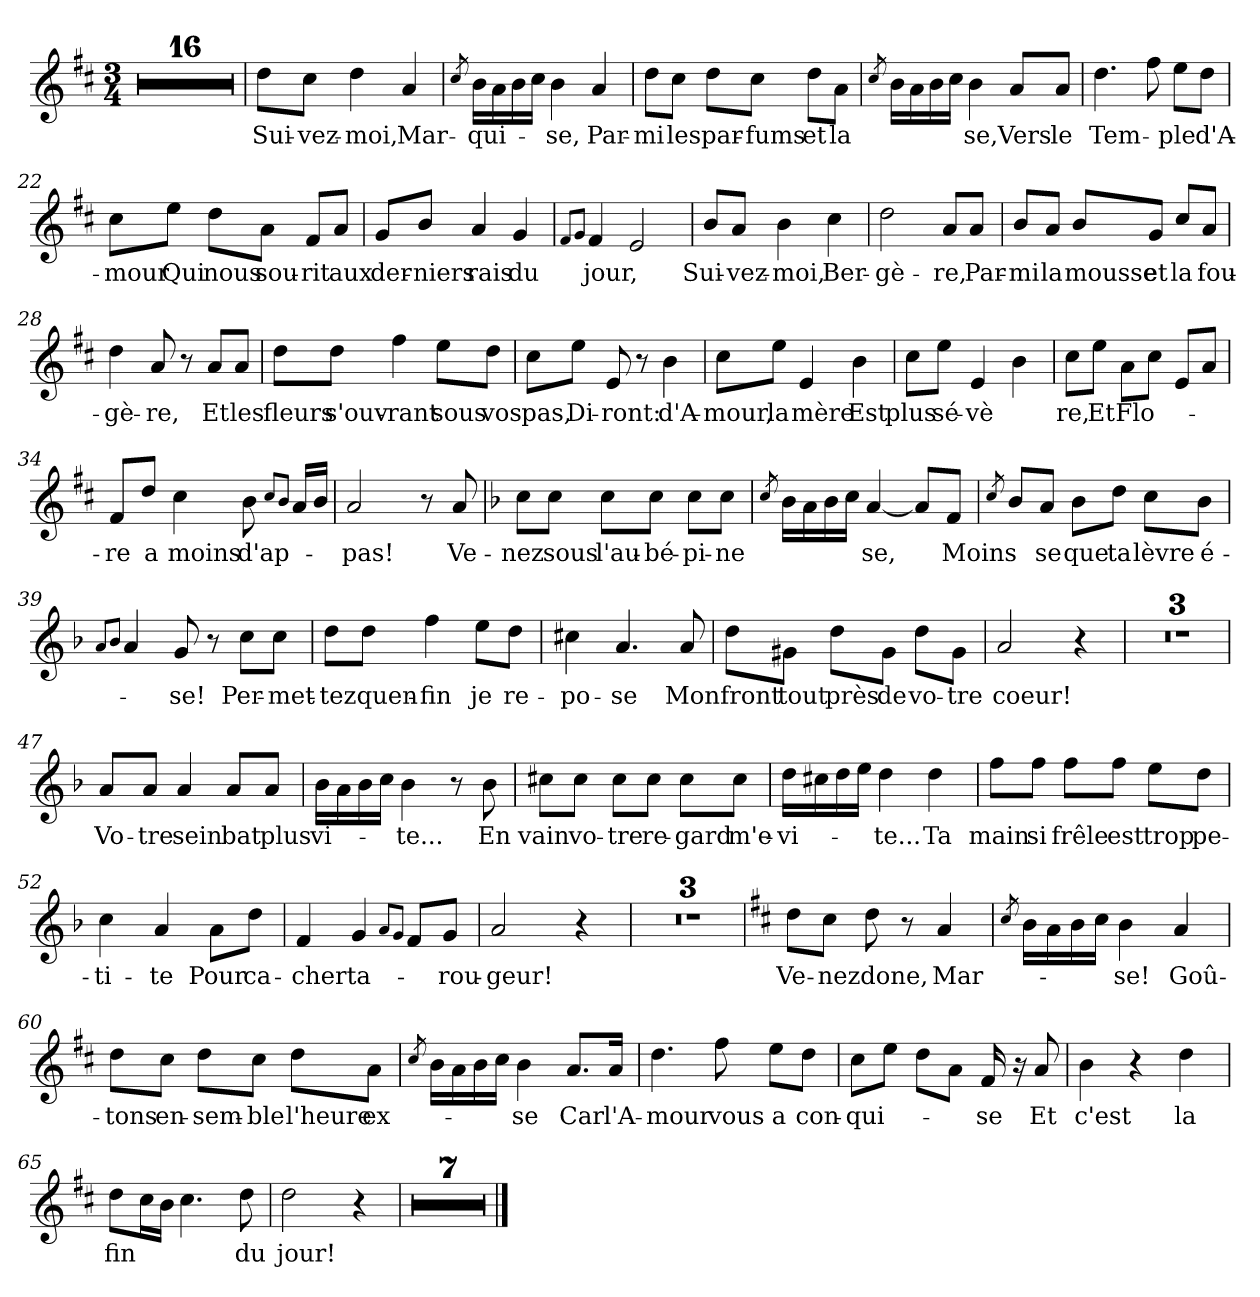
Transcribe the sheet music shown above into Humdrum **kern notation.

**kern	**text
*part1	*part1
*staff1	*staff1
*clefG2	*
*k[f#c#]	*
*M3/4	*
=1	=1
2.r	.
=2	=2
2.r	.
=3	=3
2.r	.
=4	=4
2.r	.
=5	=5
2.r	.
=6	=6
2.r	.
=7	=7
2.r	.
=8	=8
2.r	.
=9	=9
2.r	.
=10	=10
2.r	.
=11	=11
2.r	.
=12	=12
2.r	.
=13	=13
2.r	.
=14	=14
2.r	.
=15	=15
2.r	.
=16	=16
2.r	.
=17	=17
!	!LO:LY:b
8dd\L	Sui-
!	!LO:LY:b
8cc#\J	-vez-
!	!LO:LY:b
4dd\	-moi,
!	!LO:LY:b
4a/	Mar-
!!LO:LB:g=z
=18	=18
8qcc#/	.
!	!LO:LY:b
16b\LL	-qui-
16a\	.
16b\	.
16cc#\JJ	.
!	!LO:LY:b
4b\	-se,
!	!LO:LY:b
4a/	Par-
=19	=19
!	!LO:LY:b
8dd\L	-mi
!	!LO:LY:b
8cc#\J	les
!	!LO:LY:b
8dd\L	par-
!	!LO:LY:b
8cc#\J	-fums
!	!LO:LY:b
8dd\L	et
!	!LO:LY:b
8a\J	la
=20	=20
8qcc#/	.
16b\LL	.
16a\	.
16b\	.
16cc#\JJ	.
!	!LO:LY:b
4b\	-se,
!	!LO:LY:b
8a/L	Vers
!	!LO:LY:b
8a/J	le
=21	=21
!	!LO:LY:b
4.dd\	Tem-
8ff#\	.
!	!LO:LY:b
8ee\L	-ple
!	!LO:LY:b
8dd\J	d'A-
=22	=22
!	!LO:LY:b
8cc#\L	-mour
!	!LO:LY:b
8ee\J	Qui
!	!LO:LY:b
8dd\L	nous
!	!LO:LY:b
8a\J	sou-
!	!LO:LY:b
8f#/L	-rit
!	!LO:LY:b
8a/J	aux
!!LO:LB:g=z
=23	=23
!	!LO:LY:b
8g/L	der-
!	!LO:LY:b
8b/J	-niers
!	!LO:LY:b
4a/	rais
!	!LO:LY:b
4g/	du
=24	=24
8qf#/L	.
8qg/J	.
!	!LO:LY:b
4f#/	jour,
2e/	.
=25	=25
!	!LO:LY:b
8b/L	Sui-
!	!LO:LY:b
8a/J	-vez-
!	!LO:LY:b
4b\	-moi,
!	!LO:LY:b
4cc#\	Ber-
=26	=26
!	!LO:LY:b
2dd\	-gè-
!	!LO:LY:b
8a/L	-re,
!	!LO:LY:b
8a/J	Par-
=27	=27
!	!LO:LY:b
8b/L	-mi
!	!LO:LY:b
8a/J	la
!	!LO:LY:b
8b/L	mousse
!	!LO:LY:b
8g/J	et
!	!LO:LY:b
8cc#/L	la
!	!LO:LY:b
8a/J	fou-
=28	=28
!	!LO:LY:b
4dd\	-gè-
!	!LO:LY:b
8a/	-re,
8r	.
!	!LO:LY:b
8a/L	Et
!	!LO:LY:b
8a/J	les
!!LO:LB:g=z
=29	=29
!	!LO:LY:b
8dd\L	fleurs
!	!LO:LY:b
8dd\J	s'ouv-
!	!LO:LY:b
4ff#\	-rant
!	!LO:LY:b
8ee\L	sous
!	!LO:LY:b
8dd\J	vos
=30	=30
!	!LO:LY:b
8cc#\L	pas,
!	!LO:LY:b
8ee\J	Di-
!	!LO:LY:b
8e/	-ront:
8r	.
!	!LO:LY:b
4b\	d'A-
=31	=31
!	!LO:LY:b
8cc#\L	-mour,
!	!LO:LY:b
8ee\J	la
!	!LO:LY:b
4e/	mère
!	!LO:LY:b
4b\	Est
=32	=32
!	!LO:LY:b
8cc#\L	plus
!	!LO:LY:b
8ee\J	sé-
!	!LO:LY:b
4e/	-vè
4b\	.
=33	=33
!	!LO:LY:b
8cc#\L	-re,
!	!LO:LY:b
8ee\J	Et
!	!LO:LY:b
8a\L	Flo-
8cc#\J	.
8e/L	.
8a/J	.
=34	=34
!	!LO:LY:b
8f#/L	-re
!	!LO:LY:b
8dd/J	a
!	!LO:LY:b
4cc#\	moins
!	!LO:LY:b
8b\	d'ap-
8qcc#/L	.
8qb/J	.
16a/LL	.
16b/JJ	.
!!LO:LB:g=z
=35	=35
!	!LO:LY:b
2a/	-pas!
8r	.
!	!LO:LY:b
8a/	Ve-
=36	=36
*k[b-]	*
!	!LO:LY:b
8cc\L	-nez
!	!LO:LY:b
8cc\J	sous
!	!LO:LY:b
8cc\L	l'au-
!	!LO:LY:b
8cc\J	-bé-
!	!LO:LY:b
8cc\L	-pi-
!	!LO:LY:b
8cc\J	-ne
=37	=37
8qcc/	.
16b-\LL	.
16a\	.
16b-\	.
16cc\JJ	.
!	!LO:LY:b
[4a/	-se,
8a/L]	.
!	!LO:LY:b
8f/J	Moins
=38	=38
8qcc/	.
8b-/L	.
!	!LO:LY:b
8a/J	-se
!	!LO:LY:b
8b-\L	que
!	!LO:LY:b
8dd\J	ta
!	!LO:LY:b
8cc\L	lèvre
!	!LO:LY:b
8b-\J	é-
=39	=39
8qa/L	.
8qb-/J	.
4a/	.
!	!LO:LY:b
8g/	-se!
8r	.
!	!LO:LY:b
8cc\L	Per-
!	!LO:LY:b
8cc\J	-met-
=40	=40
!	!LO:LY:b
8dd\L	-tez
!	!LO:LY:b
8dd\J	quen-
!	!LO:LY:b
4ff\	-fin
!	!LO:LY:b
8ee\L	je
!	!LO:LY:b
8dd\J	re-
!!LO:LB:g=z
=41	=41
!	!LO:LY:b
4cc#X\	-po-
!	!LO:LY:b
4.a/	-se
!	!LO:LY:b
8a/	Mon
=42	=42
!	!LO:LY:b
8dd\L	front
!	!LO:LY:b
8g#X\J	tout
!	!LO:LY:b
8dd\L	près
!	!LO:LY:b
8g#\J	de
!	!LO:LY:b
8dd\L	vo-
!	!LO:LY:b
8g#\J	-tre
=43	=43
!	!LO:LY:b
2a/	coeur!
4r	.
=44	=44
2.r	.
=45	=45
2.r	.
=46	=46
2.r	.
=47	=47
!	!LO:LY:b
8a/L	Vo-
!	!LO:LY:b
8a/J	-tre
!	!LO:LY:b
4a/	sein
!	!LO:LY:b
8a/L	bat
!	!LO:LY:b
8a/J	plus
=48	=48
!	!LO:LY:b
16b-\LL	vi-
16a\	.
16b-\	.
16cc\JJ	.
!	!LO:LY:b
4b-\	-te...
8r	.
!	!LO:LY:b
8b-\	En
!!LO:LB:g=z
=49	=49
!	!LO:LY:b
8cc#X\L	vain
!	!LO:LY:b
8cc#\J	vo-
!	!LO:LY:b
8cc#\L	-tre
!	!LO:LY:b
8cc#\J	re-
!	!LO:LY:b
8cc#\L	-gard
!	!LO:LY:b
8cc#\J	m'e-
=50	=50
!	!LO:LY:b
16dd\LL	-vi-
16cc#X\	.
16dd\	.
16ee\JJ	.
!	!LO:LY:b
4dd\	-te...
!	!LO:LY:b
4dd\	Ta
=51	=51
!	!LO:LY:b
8ff\L	main
!	!LO:LY:b
8ff\J	si
!	!LO:LY:b
8ff\L	frêle
!	!LO:LY:b
8ff\J	est
!	!LO:LY:b
8ee\L	trop
!	!LO:LY:b
8dd\J	pe-
=52	=52
!	!LO:LY:b
4cc\	-ti-
!	!LO:LY:b
4a/	-te
!	!LO:LY:b
8a\L	Pour
!	!LO:LY:b
8dd\J	ca-
=53	=53
!	!LO:LY:b
4f/	-cher
!	!LO:LY:b
4g/	ta-
8qa/L	.
8qg/J	.
8f/L	.
!	!LO:LY:b
8g/J	rou-
=54	=54
!	!LO:LY:b
2a/	-geur!
4r	.
=55	=55
2.r	.
=56	=56
2.r	.
!!LO:LB:g=z
=57	=57
2.r	.
=58	=58
*k[f#c#]	*
!	!LO:LY:b
8dd\L	Ve-
!	!LO:LY:b
8cc#\J	-nez
!	!LO:LY:b
8dd\	done,
8r	.
!	!LO:LY:b
4a/	Mar-
=59	=59
8qcc#/	.
16b\LL	.
16a\	.
16b\	.
16cc#\JJ	.
!	!LO:LY:b
4b\	-se!
!	!LO:LY:b
4a/	Goû-
=60	=60
!	!LO:LY:b
8dd\L	-tons
!	!LO:LY:b
8cc#\J	en-
!	!LO:LY:b
8dd\L	-sem-
!	!LO:LY:b
8cc#\J	-ble
!	!LO:LY:b
8dd\L	l'heure
!	!LO:LY:b
8a\J	ex-
=61	=61
8qcc#/	.
16b\LL	.
16a\	.
16b\	.
16cc#\JJ	.
!	!LO:LY:b
4b\	-se
!	!LO:LY:b
8.a/L	Car
!	!LO:LY:b
16a/Jk	l'A-
=62	=62
!	!LO:LY:b
4.dd\	-mour
!	!LO:LY:b
8ff#\	vous
!	!LO:LY:b
8ee\L	a
!	!LO:LY:b
8dd\J	con-
!!LO:LB:g=z
=63	=63
!	!LO:LY:b
8cc#\L	-qui-
8ee\J	.
8dd\L	.
8a\J	.
!	!LO:LY:b
16f#/	-se
16r	.
!	!LO:LY:b
8a/	Et
=64	=64
!	!LO:LY:b
4b\	c'est
4r	.
!	!LO:LY:b
4dd\	la
=65	=65
!	!LO:LY:b
8dd\L	fin
16cc#\L	.
16b\JJ	.
4.cc#\	.
!	!LO:LY:b
8dd\	du
=66	=66
!	!LO:LY:b
2dd\	jour!
4r	.
=67	=67
2.r	.
=68	=68
2.r	.
=69	=69
2.r	.
=70	=70
2.r	.
=71	=71
2.r	.
=72	=72
2.r	.
=73	=73
2.r	.
==	==
*-	*-
